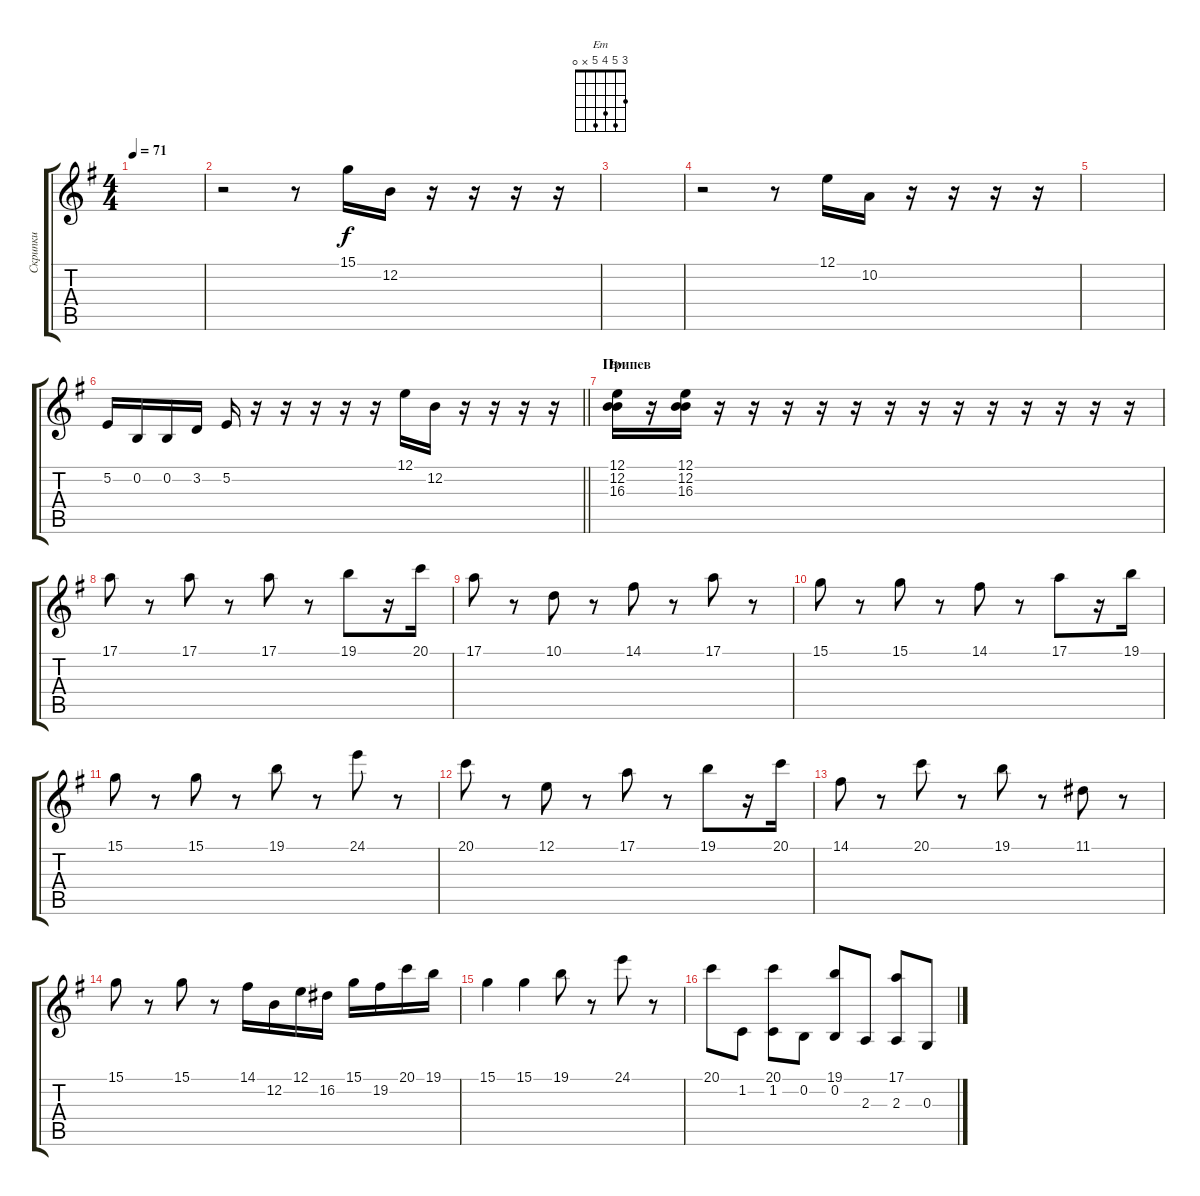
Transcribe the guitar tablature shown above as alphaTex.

\track ("Скрипки" "Скрипки") {instrument stringensemble1}
\staff {score tabs}
\tuning (E4 B3 G3 D3 A2 E2) {hide}
\chord ("Em" 3 5 4 5 x 0)
\ts (4 4)
\tempo 71
\clef g2
\ks eminor
|
r.2 r.8 15.1.16 12.2.16 r.16 r.16 r.16 r.16 |
|
r.2 r.8 12.1.16 10.2.16 r.16 r.16 r.16 r.16 |
|
\barLineRight lightlight
5.2.16{dy f volume 10} 0.2.16 0.2.16 3.2.16 5.2.16 r.16 r.16 r.16 r.16 r.16{volume 12} 12.1.16 12.2.16 r.16 r.16 r.16 r.16 |
\section ("" "Припев")
(12.1 12.2 16.3).16{ch "Em"} r.16 (12.1 12.2 16.3).16 r.16 r.16 r.16 r.16 r.16 r.16 r.16 r.16 r.16 r.16 r.16 r.16 r.16 |
17.1.8{volume 16 instrument stringensemble1} r.8 17.1.8 r.8 17.1.8 r.8 19.1.8 r.16 20.1.16 |
17.1.8 r.8 10.1.8 r.8 14.1.8 r.8 17.1.8 r.8 |
15.1.8 r.8 15.1.8 r.8 14.1.8 r.8 17.1.8 r.16 19.1.16 |
15.1.8 r.8 15.1.8 r.8 19.1.8 r.8 24.1.8 r.8 |
20.1.8 r.8 12.1.8 r.8 17.1.8 r.8 19.1.8 r.16 20.1.16 |
14.1.8 r.8 20.1.8 r.8 19.1.8 r.8 11.1.8 r.8 |
15.1.8 r.8 15.1.8 r.8 14.1.16 12.2.16 12.1.16 16.2.16 15.1.16 19.2.16 20.1.16 19.1.16 |
15.1.4 15.1.4 19.1.8 r.8 24.1.8 r.8 |
20.1.8 1.2.8 (20.1 1.2).8 0.2.8 (19.1 0.2).8 2.3.8 (17.1 2.3).8 0.3.8
